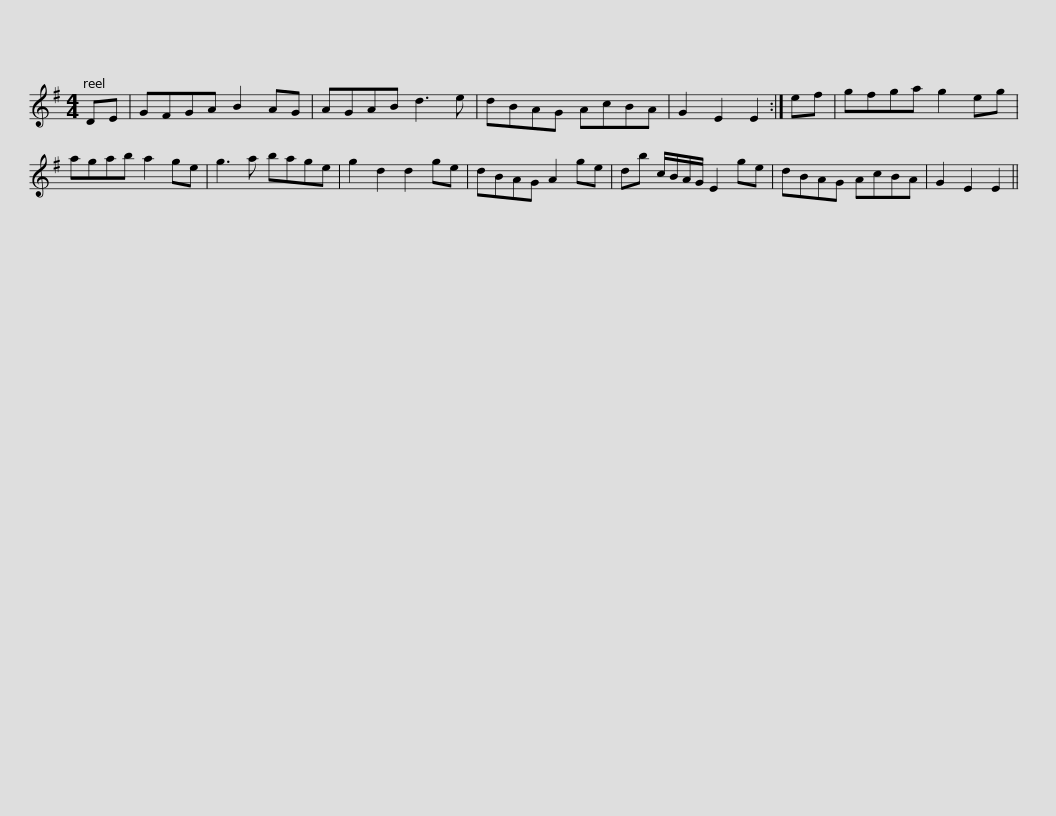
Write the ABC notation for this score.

X:1
L:1/8
M:4/4
I:linebreak $
K:Emin
V:1 treble
V:1
 DE | GFGA B2 AG | AGAB d3 e | dBAG AcBA | G2 E2 E2 :| %5
 ef | gfga g2 eg |$ agab a2 ge | g3 a bage | g2 d2 d2 ge | %10
 dBAG A2 ge | db c/B/A/G/ E2 ge | dBAG AcBA |$ G2 E2 E2 || %14
